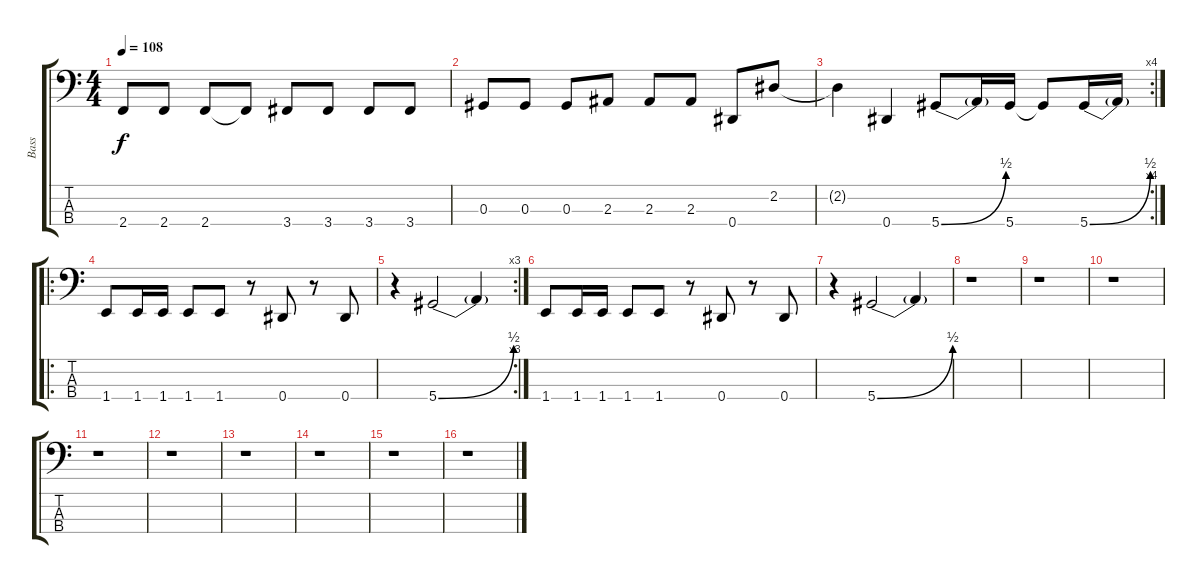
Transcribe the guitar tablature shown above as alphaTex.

\track ("Bass" "Bass") {instrument electricbasspick}
\staff {score tabs}
\tuning (Gb2 Db2 Ab1 Eb1) {hide}
\ts (4 4)
\tempo 108
\clef f4
\ks c
2.4{t}.8{dy f} 2.4.8 2.4.8 2.4{t}.8 3.4.8 3.4.8 3.4.8 3.4.8 |
0.3.8 0.3.8 0.3.8 2.3.8 2.3.8 2.3.8 0.4.8 2.2.8 |
\rc 4
2.2{t}.4 0.4.4 5.4{be (bend 0 0 60 2)}.8 5.4{t}.16 5.4.16 5.4{t}.8 5.4{be (bend 0 0 60 2)}.16 5.4{t}.16 |
\ro
1.4.8 1.4.16 1.4.16 1.4.8 1.4.8 r.8 0.4.8 r.8 0.4.8 |
\rc 3
r.4 5.4{be (bend 0 0 60 2)}.2 5.4{t}.4 |
1.4.8 1.4.16 1.4.16 1.4.8 1.4.8 r.8 0.4.8 r.8 0.4.8 |
r.4 5.4{be (bend 0 0 60 2)}.2 5.4{t}.4 |
r.1 |
r.1 |
r.1 |
r.1 |
r.1 |
r.1 |
r.1 |
r.1 |
r.1
